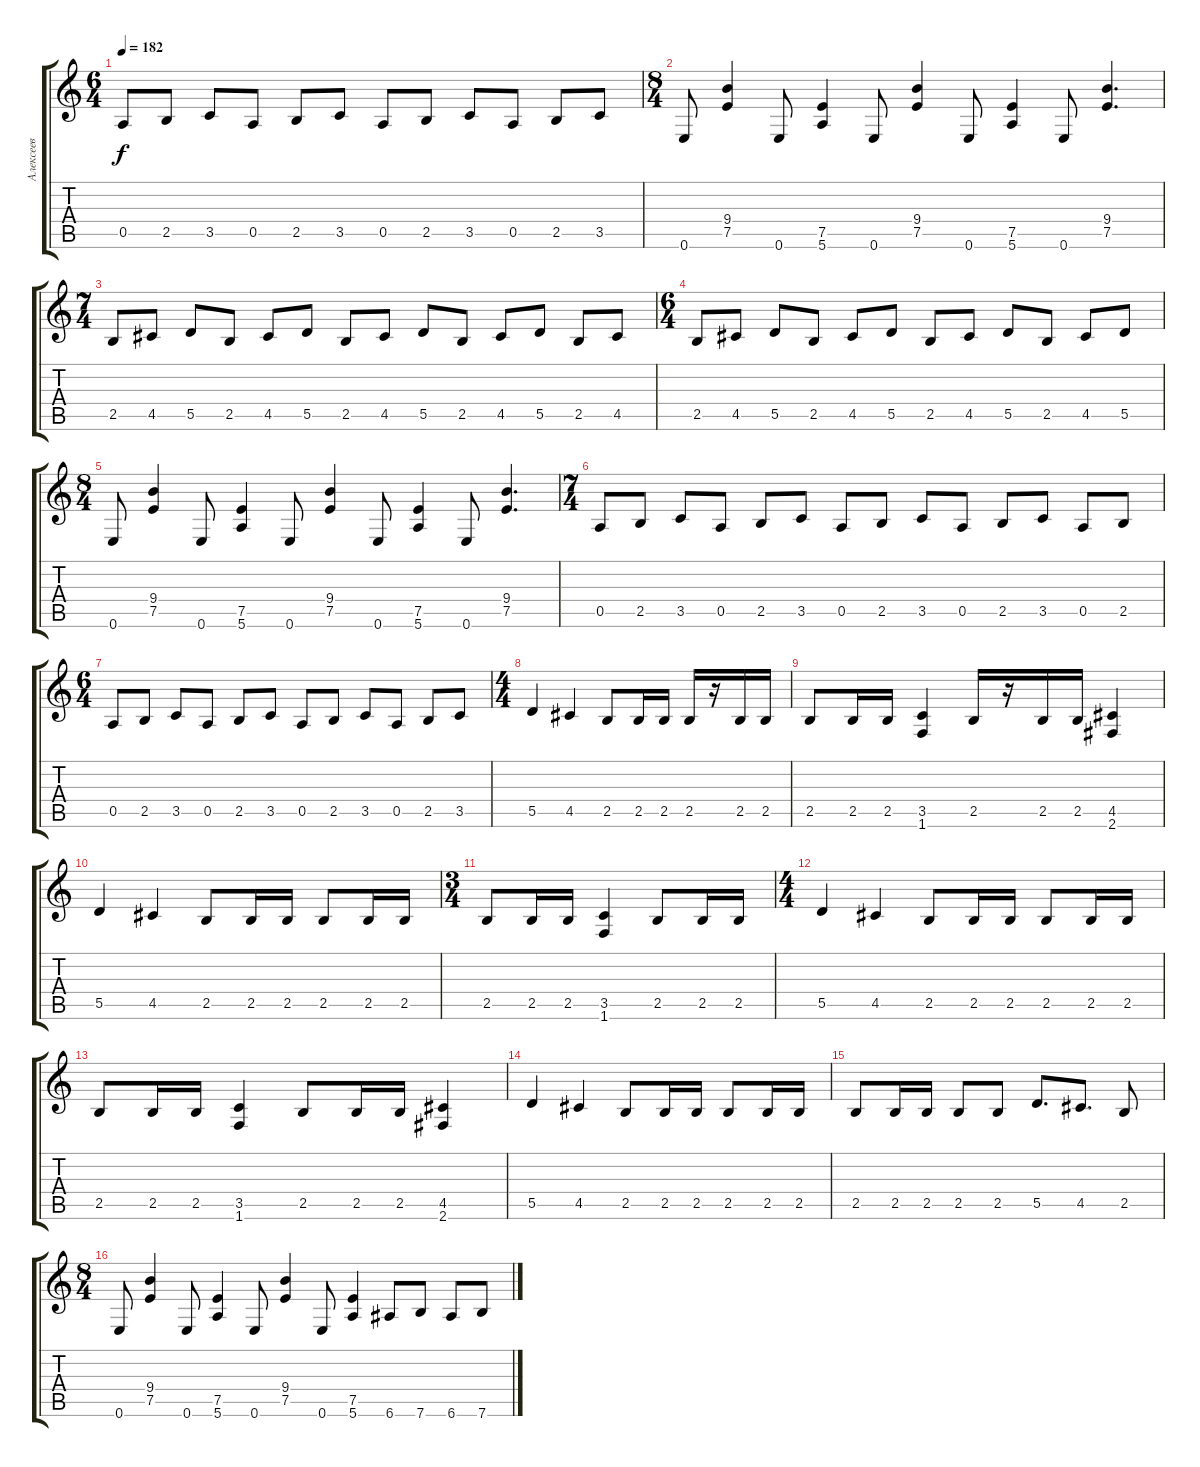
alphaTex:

\track ("Алексеев" "Алексеев") {instrument distortionguitar}
\staff {score tabs}
\tuning (E4 B3 G3 D3 A2 E2) {hide}
\ts (6 4)
\tempo 182
\clef g2
\ks c
0.5.8{dy f} 2.5.8 3.5.8 0.5.8 2.5.8 3.5.8 0.5.8 2.5.8 3.5.8 0.5.8 2.5.8 3.5.8 |
\ts (8 4)
0.6.8 (9.4 7.5).4 0.6.8 (7.5 5.6).4 0.6.8 (9.4 7.5).4 0.6.8 (7.5 5.6).4 0.6.8 (9.4 7.5).4{d} |
\ts (7 4)
2.5.8 4.5.8 5.5.8 2.5.8 4.5.8 5.5.8 2.5.8 4.5.8 5.5.8 2.5.8 4.5.8 5.5.8 2.5.8 4.5.8 |
\ts (6 4)
2.5.8 4.5.8 5.5.8 2.5.8 4.5.8 5.5.8 2.5.8 4.5.8 5.5.8 2.5.8 4.5.8 5.5.8 |
\ts (8 4)
0.6.8 (9.4 7.5).4 0.6.8 (7.5 5.6).4 0.6.8 (9.4 7.5).4 0.6.8 (7.5 5.6).4 0.6.8 (9.4 7.5).4{d} |
\ts (7 4)
0.5.8 2.5.8 3.5.8 0.5.8 2.5.8 3.5.8 0.5.8 2.5.8 3.5.8 0.5.8 2.5.8 3.5.8 0.5.8 2.5.8 |
\ts (6 4)
0.5.8 2.5.8 3.5.8 0.5.8 2.5.8 3.5.8 0.5.8 2.5.8 3.5.8 0.5.8 2.5.8 3.5.8 |
\ts (4 4)
5.5.4 4.5.4 2.5.8 2.5.16 2.5.16 2.5.16 r.16 2.5.16 2.5.16 |
2.5.8 2.5.16 2.5.16 (3.5 1.6).4 2.5.16 r.16 2.5.16 2.5.16 (4.5 2.6).4 |
5.5.4 4.5.4 2.5.8 2.5.16 2.5.16 2.5.8 2.5.16 2.5.16 |
\ts (3 4)
2.5.8 2.5.16 2.5.16 (3.5 1.6).4 2.5.8 2.5.16 2.5.16 |
\ts (4 4)
5.5.4 4.5.4 2.5.8 2.5.16 2.5.16 2.5.8 2.5.16 2.5.16 |
2.5.8 2.5.16 2.5.16 (3.5 1.6).4 2.5.8 2.5.16 2.5.16 (4.5 2.6).4 |
5.5.4 4.5.4 2.5.8 2.5.16 2.5.16 2.5.8 2.5.16 2.5.16 |
2.5.8 2.5.16 2.5.16 2.5.8 2.5.8 5.5.8{d} 4.5.8{d} 2.5.8 |
\ts (8 4)
0.6.8 (9.4 7.5).4 0.6.8 (7.5 5.6).4 0.6.8 (9.4 7.5).4 0.6.8 (7.5 5.6).4 6.6.8 7.6.8 6.6.8 7.6.8
